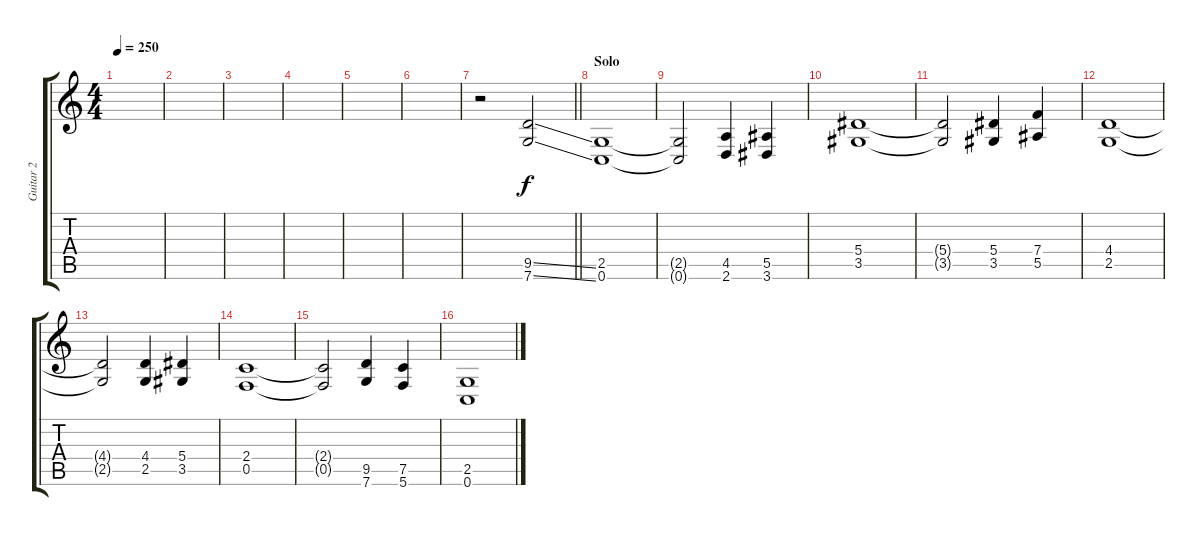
\track ("Guitar 2" "Guitar 2") {instrument distortionguitar}
\staff {score tabs}
\tuning (C4 G3 Eb3 Bb2 F2 C2) {hide}
\ts (4 4)
\tempo 250
\clef g2
\ks c
|
|
|
|
|
|
\barLineRight lightlight
r.2{volume 13} (9.5{ss} 7.6{ss}).2 |
\section ("" "Solo")
(2.5 0.6).1 |
(2.5{t} 0.6{t}).2 (4.5 2.6).4 (5.5 3.6).4 |
(5.4 3.5).1 |
(5.4{t} 3.5{t}).2 (5.4 3.5).4 (7.4 5.5).4 |
(4.4 2.5).1 |
(4.4{t} 2.5{t}).2 (4.4 2.5).4 (5.4 3.5).4 |
(2.4 0.5).1 |
(2.4{t} 0.5{t}).2 (9.5 7.6).4 (7.5 5.6).4 |
(2.5 0.6).1
